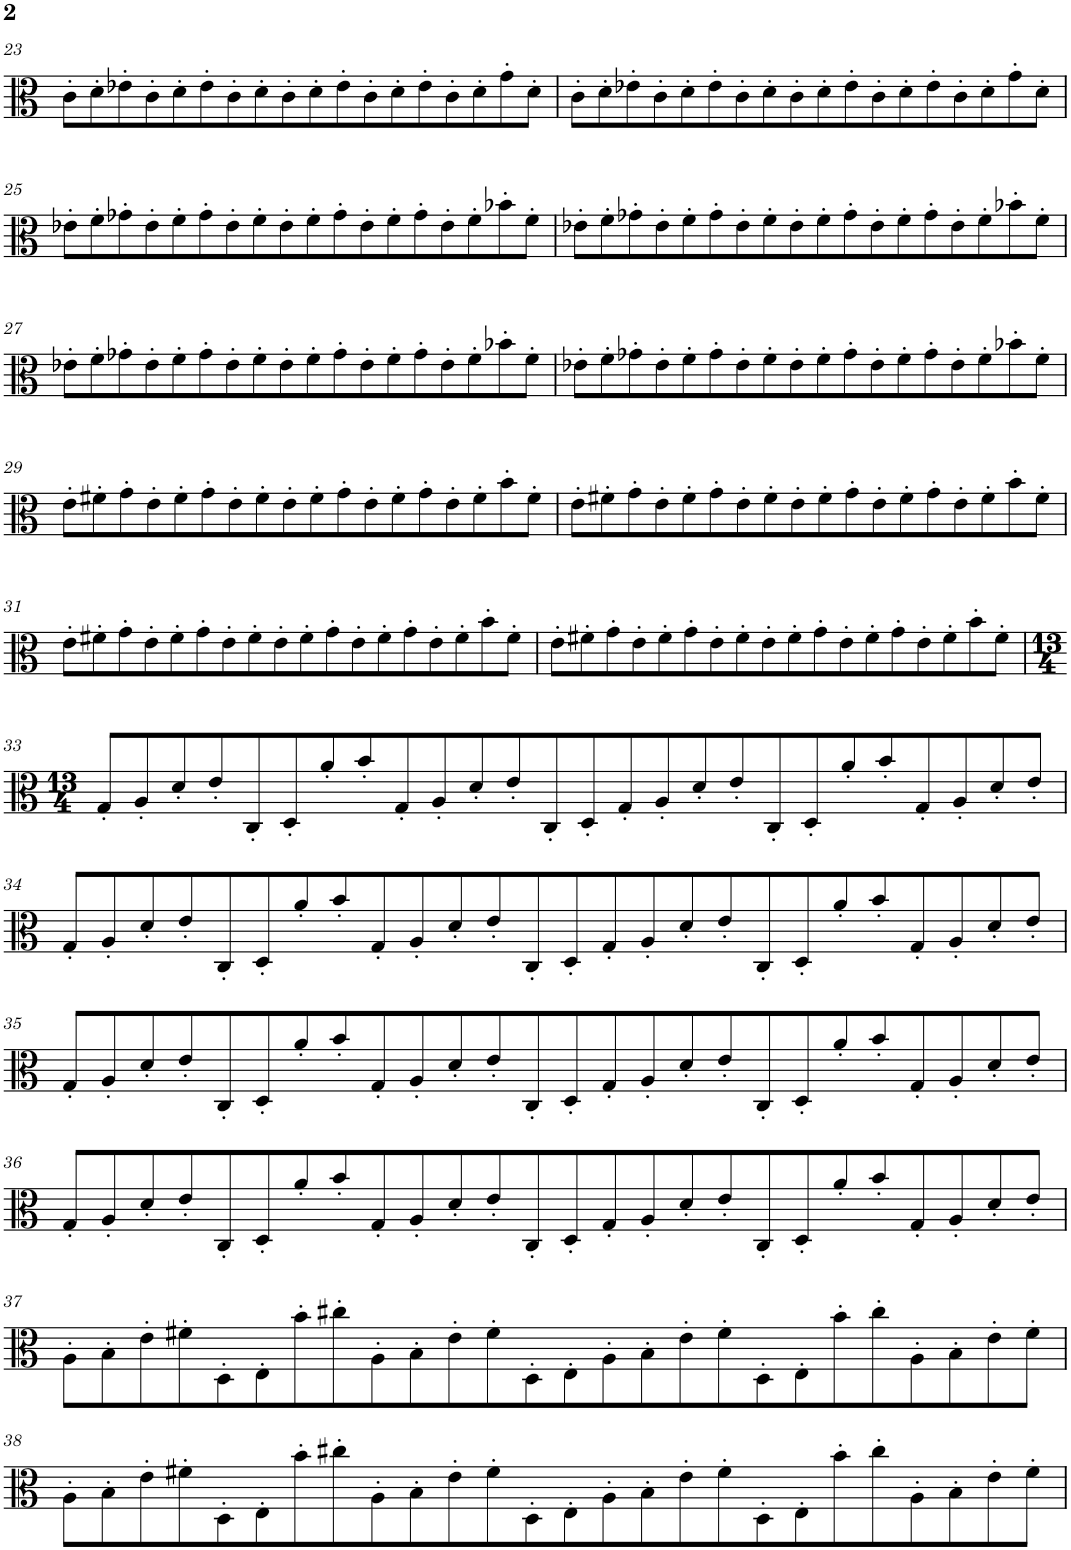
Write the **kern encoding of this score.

**kern
*part1
*staff1
*I"Viola
*I'Vla.
!!LO:PB:g=z
*clefC3
*k[]
*M18/8
=23
8c'\L
8d'\
8e-X'\
8c'\
8d'\
8e-'\
8c'\
8d'\
8c'\
8d'\
8e-'\
8c'\
8d'\
8e-'\
8c'\
8d'\
8g'\
8d'\J
=24
8c'\L
8d'\
8e-X'\
8c'\
8d'\
8e-'\
8c'\
8d'\
8c'\
8d'\
8e-'\
8c'\
8d'\
8e-'\
8c'\
8d'\
8g'\
8d'\J
!!LO:LB:g=z
=25
8e-X'\L
8f'\
8g-X'\
8e-'\
8f'\
8g-'\
8e-'\
8f'\
8e-'\
8f'\
8g-'\
8e-'\
8f'\
8g-'\
8e-'\
8f'\
8b-X'\
8f'\J
=26
8e-X'\L
8f'\
8g-X'\
8e-'\
8f'\
8g-'\
8e-'\
8f'\
8e-'\
8f'\
8g-'\
8e-'\
8f'\
8g-'\
8e-'\
8f'\
8b-X'\
8f'\J
!!LO:LB:g=z
=27
8e-X'\L
8f'\
8g-X'\
8e-'\
8f'\
8g-'\
8e-'\
8f'\
8e-'\
8f'\
8g-'\
8e-'\
8f'\
8g-'\
8e-'\
8f'\
8b-X'\
8f'\J
=28
8e-X'\L
8f'\
8g-X'\
8e-'\
8f'\
8g-'\
8e-'\
8f'\
8e-'\
8f'\
8g-'\
8e-'\
8f'\
8g-'\
8e-'\
8f'\
8b-X'\
8f'\J
!!LO:LB:g=z
=29
8e'\L
8f#X'\
8g'\
8e'\
8f#'\
8g'\
8e'\
8f#'\
8e'\
8f#'\
8g'\
8e'\
8f#'\
8g'\
8e'\
8f#'\
8b'\
8f#'\J
=30
8e'\L
8f#X'\
8g'\
8e'\
8f#'\
8g'\
8e'\
8f#'\
8e'\
8f#'\
8g'\
8e'\
8f#'\
8g'\
8e'\
8f#'\
8b'\
8f#'\J
!!LO:LB:g=z
=31
8e'\L
8f#X'\
8g'\
8e'\
8f#'\
8g'\
8e'\
8f#'\
8e'\
8f#'\
8g'\
8e'\
8f#'\
8g'\
8e'\
8f#'\
8b'\
8f#'\J
=32
8e'\L
8f#X'\
8g'\
8e'\
8f#'\
8g'\
8e'\
8f#'\
8e'\
8f#'\
8g'\
8e'\
8f#'\
8g'\
8e'\
8f#'\
8b'\
8f#'\J
!!LO:LB:g=z
=33
*M13/4
8G'/L
8A'/
8d'/
8e'/
8C'/
8D'/
8a'/
8b'/
8G'/
8A'/
8d'/
8e'/
8C'/
8D'/
8G'/
8A'/
8d'/
8e'/
8C'/
8D'/
8a'/
8b'/
8G'/
8A'/
8d'/
8e'/J
!!LO:LB:g=z
=34
8G'/L
8A'/
8d'/
8e'/
8C'/
8D'/
8a'/
8b'/
8G'/
8A'/
8d'/
8e'/
8C'/
8D'/
8G'/
8A'/
8d'/
8e'/
8C'/
8D'/
8a'/
8b'/
8G'/
8A'/
8d'/
8e'/J
!!LO:LB:g=z
=35
8G'/L
8A'/
8d'/
8e'/
8C'/
8D'/
8a'/
8b'/
8G'/
8A'/
8d'/
8e'/
8C'/
8D'/
8G'/
8A'/
8d'/
8e'/
8C'/
8D'/
8a'/
8b'/
8G'/
8A'/
8d'/
8e'/J
!!LO:LB:g=z
=36
8G'/L
8A'/
8d'/
8e'/
8C'/
8D'/
8a'/
8b'/
8G'/
8A'/
8d'/
8e'/
8C'/
8D'/
8G'/
8A'/
8d'/
8e'/
8C'/
8D'/
8a'/
8b'/
8G'/
8A'/
8d'/
8e'/J
!!LO:LB:g=z
=37
8A'\L
8B'\
8e'\
8f#X'\
8D'\
8E'\
8b'\
8cc#X'\
8A'\
8B'\
8e'\
8f#'\
8D'\
8E'\
8A'\
8B'\
8e'\
8f#'\
8D'\
8E'\
8b'\
8cc#'\
8A'\
8B'\
8e'\
8f#'\J
!!LO:LB:g=z
=38
8A'\L
8B'\
8e'\
8f#X'\
8D'\
8E'\
8b'\
8cc#X'\
8A'\
8B'\
8e'\
8f#'\
8D'\
8E'\
8A'\
8B'\
8e'\
8f#'\
8D'\
8E'\
8b'\
8cc#'\
8A'\
8B'\
8e'\
8f#'\J
=
*-
